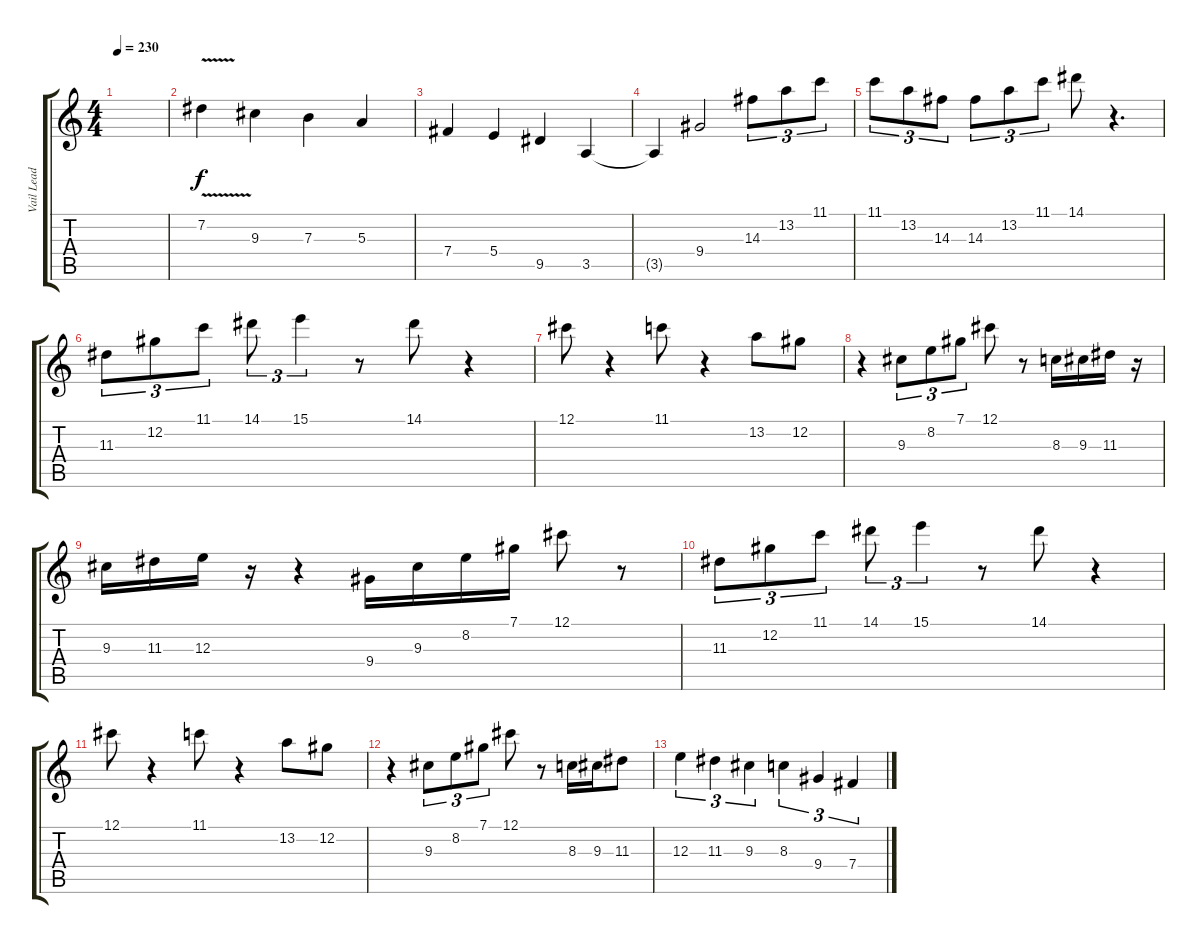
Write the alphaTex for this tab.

\track ("Vail Lead" "Vail Lead") {instrument overdrivenguitar}
\staff {score tabs}
\tuning (Db4 Ab3 E3 B2 Gb2 B1) {hide}
\ts (4 4)
\tempo 230
\clef g2
\ks c
|
7.2{v}.4 9.3.4 7.3.4 5.3.4 |
7.4.4 5.4.4 9.5.4 3.5.4 |
3.5{t}.4 9.4.2 14.3.8{tu (3 2)} 13.2.8{tu (3 2)} 11.1.8{tu (3 2)} |
11.1.8{tu (3 2)} 13.2.8{tu (3 2)} 14.3.8{tu (3 2)} 14.3.8{tu (3 2)} 13.2.8{tu (3 2)} 11.1.8{tu (3 2)} 14.1.8 r.4{d} |
11.3.8{tu (3 2)} 12.2.8{tu (3 2)} 11.1.8{tu (3 2)} 14.1.8{tu (3 2)} 15.1.4{tu (3 2)} r.8 14.1.8 r.4 |
12.1.8 r.4 11.1.8 r.4 13.2.8 12.2.8 |
r.4 9.3.8{tu (3 2)} 8.2.8{tu (3 2)} 7.1.8{tu (3 2)} 12.1.8 r.8 8.3.16 9.3.16 11.3.16 r.16 |
9.3.16 11.3.16 12.3.16 r.16 r.4 9.4.16 9.3.16 8.2.16 7.1.16 12.1.8 r.8 |
11.3.8{tu (3 2)} 12.2.8{tu (3 2)} 11.1.8{tu (3 2)} 14.1.8{tu (3 2)} 15.1.4{tu (3 2)} r.8 14.1.8 r.4 |
12.1.8 r.4 11.1.8 r.4 13.2.8 12.2.8 |
r.4 9.3.8{tu (3 2)} 8.2.8{tu (3 2)} 7.1.8{tu (3 2)} 12.1.8 r.8 8.3.16 9.3.16 11.3.8 |
12.3.4{tu (3 2)} 11.3.4{tu (3 2)} 9.3.4{tu (3 2)} 8.3.4{tu (3 2)} 9.4.4{tu (3 2)} 7.4.4{tu (3 2)}
